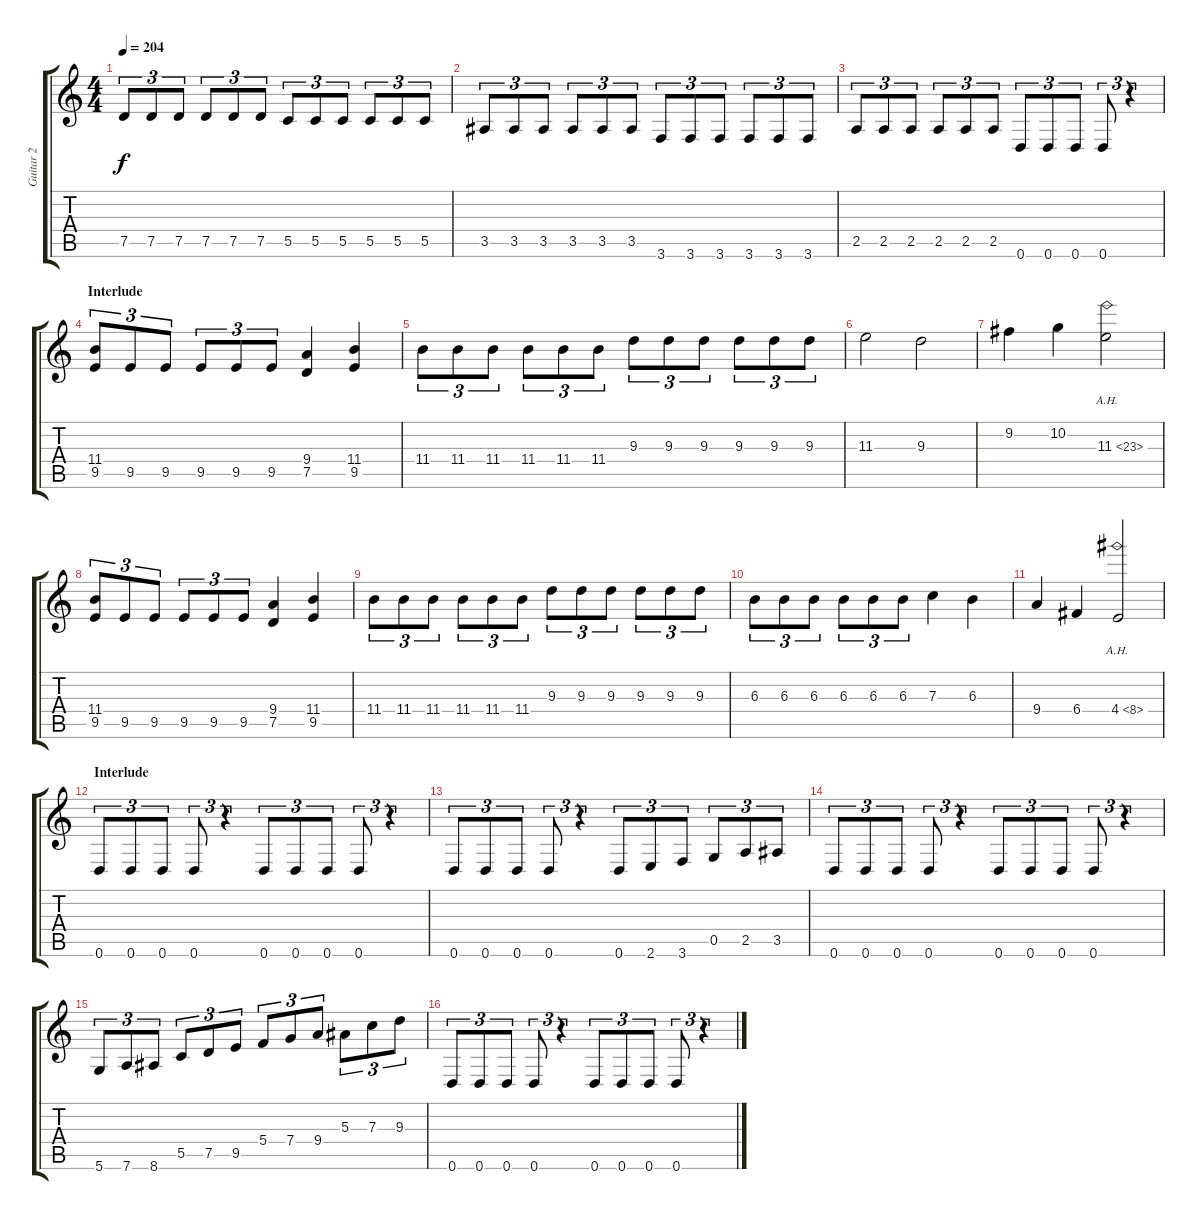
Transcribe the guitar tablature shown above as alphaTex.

\track ("Guitar 2" "Guitar 2") {instrument distortionguitar}
\staff {score tabs}
\tuning (D4 A3 F3 C3 G2 D2) {hide}
\ts (4 4)
\tempo 204
\clef g2
\ks c
7.5.8{tu (3 2) dy f} 7.5.8{tu (3 2)} 7.5.8{tu (3 2)} 7.5.8{tu (3 2)} 7.5.8{tu (3 2)} 7.5.8{tu (3 2)} 5.5.8{tu (3 2)} 5.5.8{tu (3 2)} 5.5.8{tu (3 2)} 5.5.8{tu (3 2)} 5.5.8{tu (3 2)} 5.5.8{tu (3 2)} |
3.5.8{tu (3 2)} 3.5.8{tu (3 2)} 3.5.8{tu (3 2)} 3.5.8{tu (3 2)} 3.5.8{tu (3 2)} 3.5.8{tu (3 2)} 3.6.8{tu (3 2)} 3.6.8{tu (3 2)} 3.6.8{tu (3 2)} 3.6.8{tu (3 2)} 3.6.8{tu (3 2)} 3.6.8{tu (3 2)} |
2.5.8{tu (3 2)} 2.5.8{tu (3 2)} 2.5.8{tu (3 2)} 2.5.8{tu (3 2)} 2.5.8{tu (3 2)} 2.5.8{tu (3 2)} 0.6.8{tu (3 2)} 0.6.8{tu (3 2)} 0.6.8{tu (3 2)} 0.6.8{tu (3 2)} r.4{tu (3 2)} |
\section ("" "Interlude")
(11.4 9.5).8{tu (3 2)} 9.5.8{tu (3 2)} 9.5.8{tu (3 2)} 9.5.8{tu (3 2)} 9.5.8{tu (3 2)} 9.5.8{tu (3 2)} (9.4 7.5).4 (11.4 9.5).4 |
11.4.8{tu (3 2)} 11.4.8{tu (3 2)} 11.4.8{tu (3 2)} 11.4.8{tu (3 2)} 11.4.8{tu (3 2)} 11.4.8{tu (3 2)} 9.3.8{tu (3 2)} 9.3.8{tu (3 2)} 9.3.8{tu (3 2)} 9.3.8{tu (3 2)} 9.3.8{tu (3 2)} 9.3.8{tu (3 2)} |
11.3.2 9.3.2 |
9.2.4 10.2.4 11.3{ah 12}.2 |
(11.4 9.5).8{tu (3 2)} 9.5.8{tu (3 2)} 9.5.8{tu (3 2)} 9.5.8{tu (3 2)} 9.5.8{tu (3 2)} 9.5.8{tu (3 2)} (9.4 7.5).4 (11.4 9.5).4 |
11.4.8{tu (3 2)} 11.4.8{tu (3 2)} 11.4.8{tu (3 2)} 11.4.8{tu (3 2)} 11.4.8{tu (3 2)} 11.4.8{tu (3 2)} 9.3.8{tu (3 2)} 9.3.8{tu (3 2)} 9.3.8{tu (3 2)} 9.3.8{tu (3 2)} 9.3.8{tu (3 2)} 9.3.8{tu (3 2)} |
6.3.8{tu (3 2)} 6.3.8{tu (3 2)} 6.3.8{tu (3 2)} 6.3.8{tu (3 2)} 6.3.8{tu (3 2)} 6.3.8{tu (3 2)} 7.3.4 6.3.4 |
9.4.4 6.4.4 4.4{ah 4}.2 |
\section ("" "Interlude")
0.6.8{tu (3 2)} 0.6.8{tu (3 2)} 0.6.8{tu (3 2)} 0.6.8{tu (3 2)} r.4{tu (3 2)} 0.6.8{tu (3 2)} 0.6.8{tu (3 2)} 0.6.8{tu (3 2)} 0.6.8{tu (3 2)} r.4{tu (3 2)} |
0.6.8{tu (3 2)} 0.6.8{tu (3 2)} 0.6.8{tu (3 2)} 0.6.8{tu (3 2)} r.4{tu (3 2)} 0.6.8{tu (3 2)} 2.6.8{tu (3 2)} 3.6.8{tu (3 2)} 0.5.8{tu (3 2)} 2.5.8{tu (3 2)} 3.5.8{tu (3 2)} |
0.6.8{tu (3 2)} 0.6.8{tu (3 2)} 0.6.8{tu (3 2)} 0.6.8{tu (3 2)} r.4{tu (3 2)} 0.6.8{tu (3 2)} 0.6.8{tu (3 2)} 0.6.8{tu (3 2)} 0.6.8{tu (3 2)} r.4{tu (3 2)} |
5.6.8{tu (3 2)} 7.6.8{tu (3 2)} 8.6.8{tu (3 2)} 5.5.8{tu (3 2)} 7.5.8{tu (3 2)} 9.5.8{tu (3 2)} 5.4.8{tu (3 2)} 7.4.8{tu (3 2)} 9.4.8{tu (3 2)} 5.3.8{tu (3 2)} 7.3.8{tu (3 2)} 9.3.8{tu (3 2)} |
0.6.8{tu (3 2)} 0.6.8{tu (3 2)} 0.6.8{tu (3 2)} 0.6.8{tu (3 2)} r.4{tu (3 2)} 0.6.8{tu (3 2)} 0.6.8{tu (3 2)} 0.6.8{tu (3 2)} 0.6.8{tu (3 2)} r.4{tu (3 2)}
